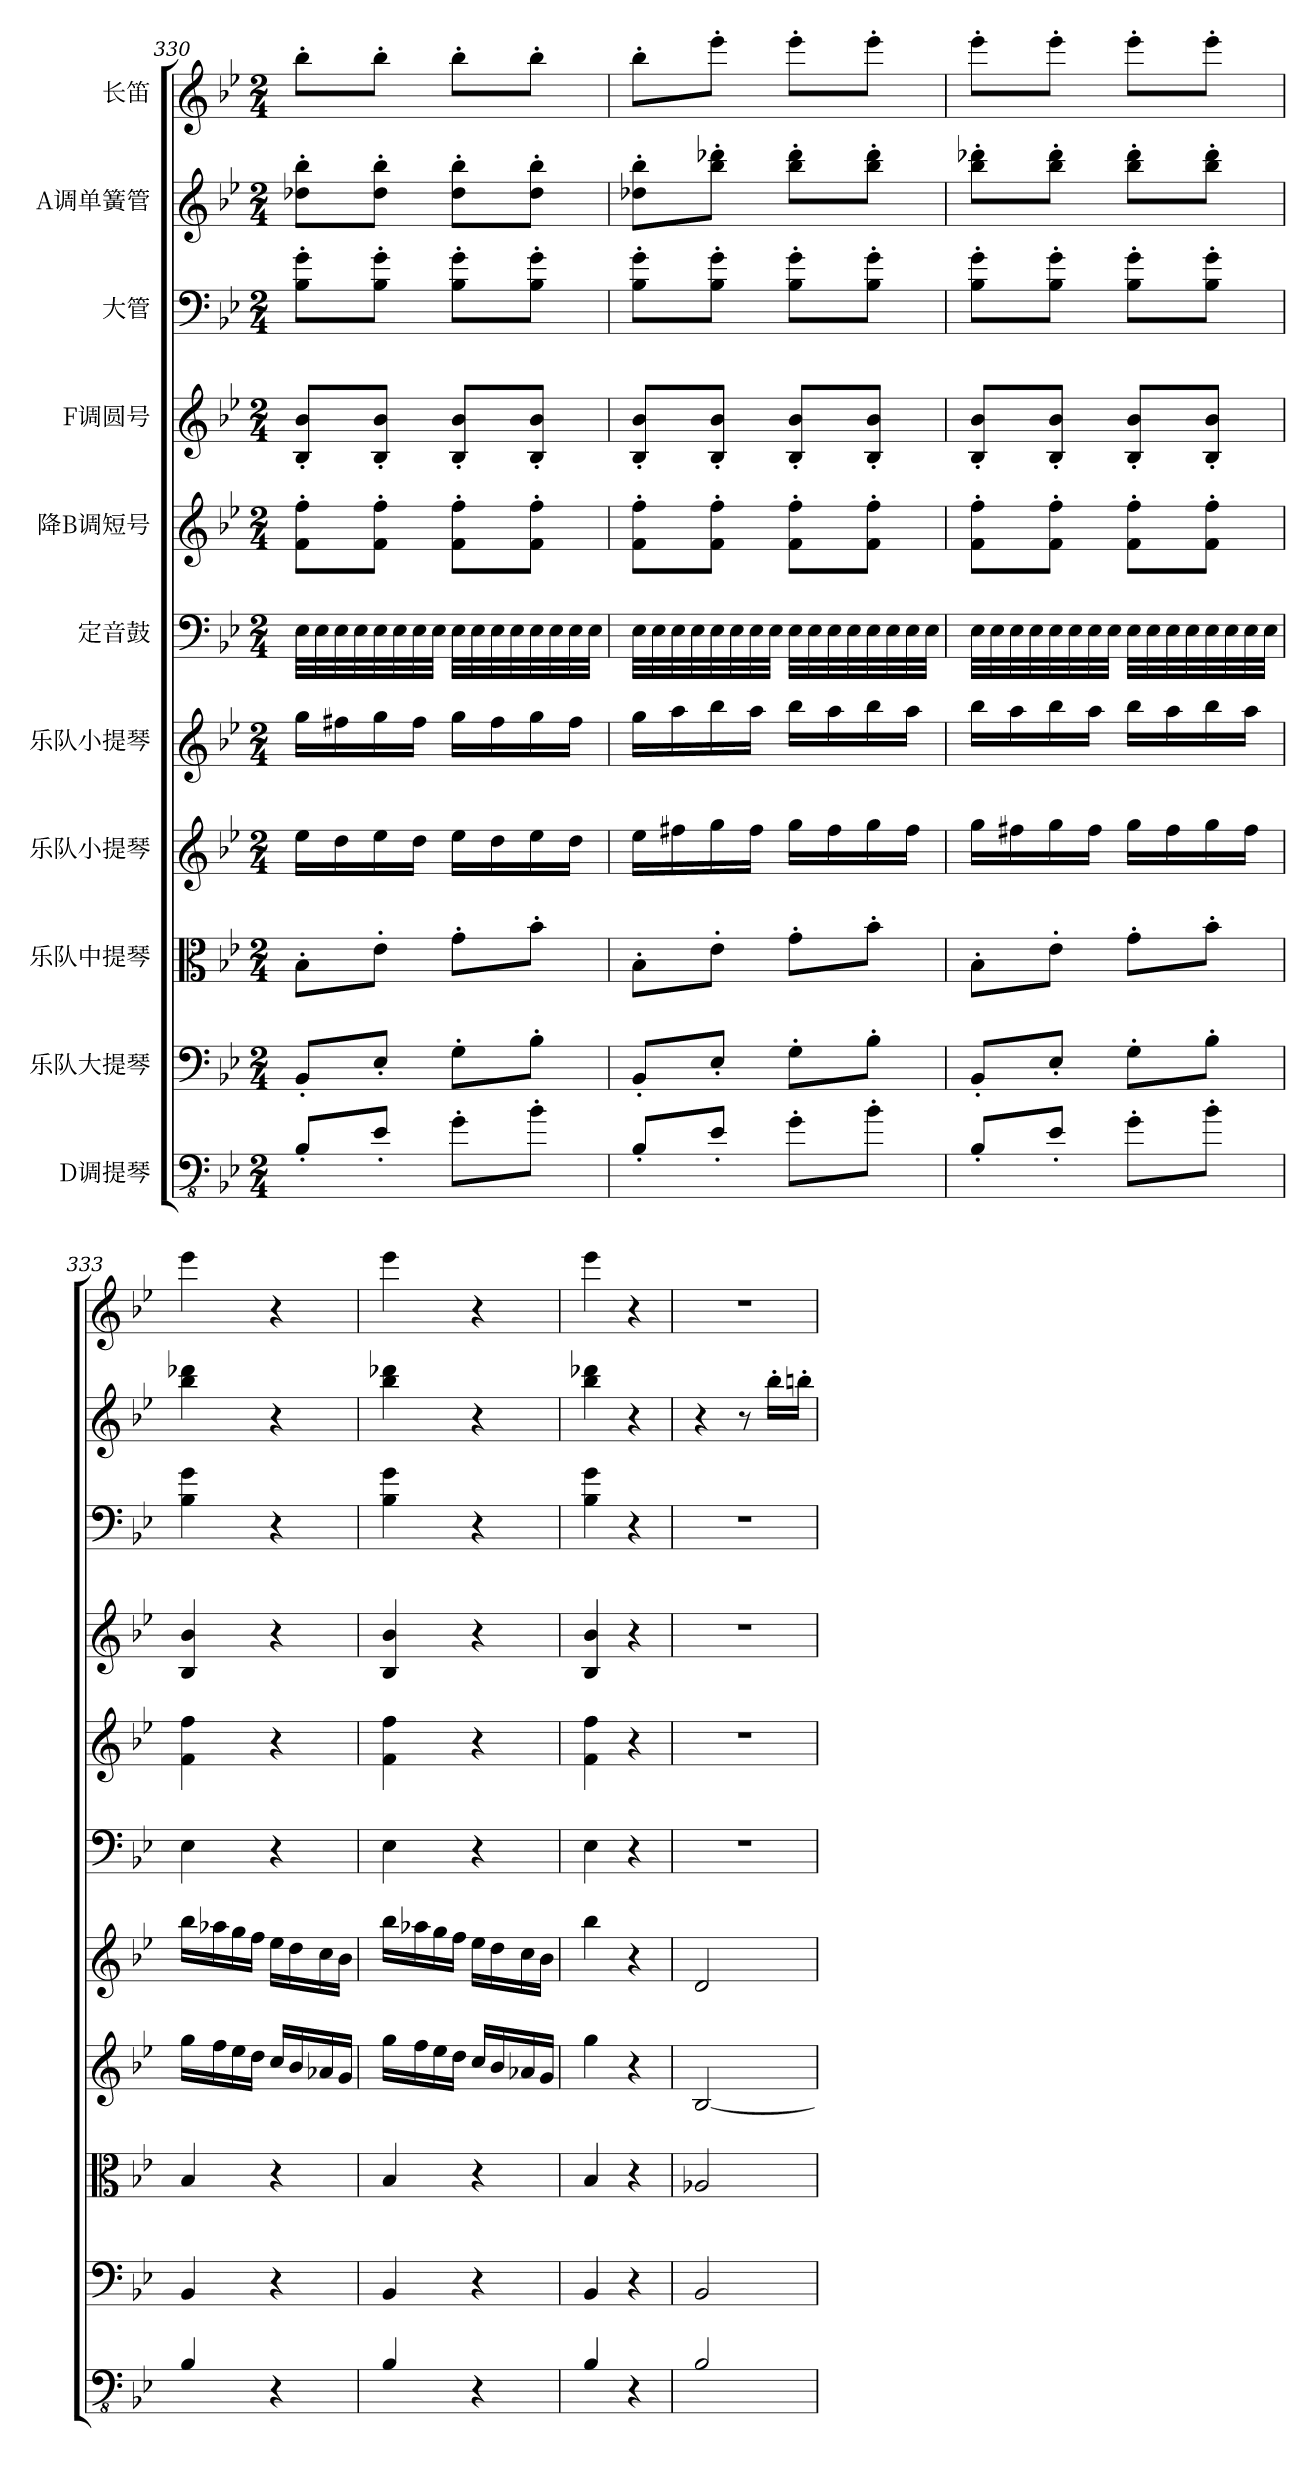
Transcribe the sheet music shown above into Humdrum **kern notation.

**kern	**kern	**kern	**kern	**kern	**kern	**kern	**kern	**kern	**kern	**kern
*part11	*part10	*part9	*part8	*part7	*part6	*part5	*part4	*part3	*part2	*part1
*staff11	*staff10	*staff9	*staff8	*staff7	*staff6	*staff5	*staff4	*staff3	*staff2	*staff1
*I"D调提琴	*I"乐队大提琴	*I"乐队中提琴	*I"乐队小提琴	*I"乐队小提琴	*I"定音鼓	*I"降B调短号	*I"F调圆号	*I"大管	*I"A调单簧管	*I"长笛
*clefFv4	*clefF4	*clefC3	*clefG2	*clefG2	*clefF4	*clefG2	*clefG2	*clefF4	*clefG2	*clefG2
*ITrd7c12	*	*	*	*	*	*ITrd1c2	*ITrd4c7	*	*ITrd2c3	*
*k[b-e-]	*k[b-e-]	*k[b-e-]	*k[b-e-]	*k[b-e-]	*k[b-e-]	*k[b-e-a-d-]	*k[b-e-a-]	*k[b-e-]	*k[f#]	*k[b-e-]
*M2/4	*M2/4	*M2/4	*M2/4	*M2/4	*M2/4	*M2/4	*M2/4	*M2/4	*M2/4	*M2/4
=330	=330	=330	=330	=330	=330	=330	=330	=330	=330	=330
8BBB-'/L	8BB-'/L	8B-'\L	16ee-\LL	16gg\LL	32E-\LLL	8e-\' 8ee-\'L	8E-/' 8e-/'L	8B-\' 8g\'L	8b-X\' 8gg\'L	8bb-'\L
.	.	.	.	.	32E-\	.	.	.	.	.
.	.	.	16dd\	16ff#X\	32E-\	.	.	.	.	.
.	.	.	.	.	32E-\	.	.	.	.	.
8EE-'/J	8E-'/J	8e-'\J	16ee-\	16gg\	32E-\	8e-\' 8ee-\'J	8E-/' 8e-/'J	8B-\' 8g\'J	8b-\' 8gg\'J	8bb-'\J
.	.	.	.	.	32E-\	.	.	.	.	.
.	.	.	16dd\JJ	16ff#\JJ	32E-\	.	.	.	.	.
.	.	.	.	.	32E-\JJJ	.	.	.	.	.
8GG'\L	8G'\L	8g'\L	16ee-\LL	16gg\LL	32E-\LLL	8e-\' 8ee-\'L	8E-/' 8e-/'L	8B-\' 8g\'L	8b-\' 8gg\'L	8bb-'\L
.	.	.	.	.	32E-\	.	.	.	.	.
.	.	.	16dd\	16ff#\	32E-\	.	.	.	.	.
.	.	.	.	.	32E-\	.	.	.	.	.
8BB-'\J	8B-'\J	8b-'\J	16ee-\	16gg\	32E-\	8e-\' 8ee-\'J	8E-/' 8e-/'J	8B-\' 8g\'J	8b-\' 8gg\'J	8bb-'\J
.	.	.	.	.	32E-\	.	.	.	.	.
.	.	.	16dd\JJ	16ff#\JJ	32E-\	.	.	.	.	.
.	.	.	.	.	32E-\JJJ	.	.	.	.	.
!!LO:PB:g=z
=331	=331	=331	=331	=331	=331	=331	=331	=331	=331	=331
8BBB-'/L	8BB-'/L	8B-'\L	16ee-\LL	16gg\LL	32E-\LLL	8e-\' 8ee-\'L	8E-/' 8e-/'L	8B-\' 8g\'L	8b-X\' 8gg\'L	8bb-'\L
.	.	.	.	.	32E-\	.	.	.	.	.
.	.	.	16ff#X\	16aa\	32E-\	.	.	.	.	.
.	.	.	.	.	32E-\	.	.	.	.	.
8EE-'/J	8E-'/J	8e-'\J	16gg\	16bb-\	32E-\	8e-\' 8ee-\'J	8E-/' 8e-/'J	8B-\' 8g\'J	8gg\' 8bb-X\'J	8eee-'\J
.	.	.	.	.	32E-\	.	.	.	.	.
.	.	.	16ff#\JJ	16aa\JJ	32E-\	.	.	.	.	.
.	.	.	.	.	32E-\JJJ	.	.	.	.	.
8GG'\L	8G'\L	8g'\L	16gg\LL	16bb-\LL	32E-\LLL	8e-\' 8ee-\'L	8E-/' 8e-/'L	8B-\' 8g\'L	8gg\' 8bb-\'L	8eee-'\L
.	.	.	.	.	32E-\	.	.	.	.	.
.	.	.	16ff#\	16aa\	32E-\	.	.	.	.	.
.	.	.	.	.	32E-\	.	.	.	.	.
8BB-'\J	8B-'\J	8b-'\J	16gg\	16bb-\	32E-\	8e-\' 8ee-\'J	8E-/' 8e-/'J	8B-\' 8g\'J	8gg\' 8bb-\'J	8eee-'\J
.	.	.	.	.	32E-\	.	.	.	.	.
.	.	.	16ff#\JJ	16aa\JJ	32E-\	.	.	.	.	.
.	.	.	.	.	32E-\JJJ	.	.	.	.	.
=332	=332	=332	=332	=332	=332	=332	=332	=332	=332	=332
8BBB-'/L	8BB-'/L	8B-'\L	16gg\LL	16bb-\LL	32E-\LLL	8e-\' 8ee-\'L	8E-/' 8e-/'L	8B-\' 8g\'L	8gg\' 8bb-X\'L	8eee-'\L
.	.	.	.	.	32E-\	.	.	.	.	.
.	.	.	16ff#X\	16aa\	32E-\	.	.	.	.	.
.	.	.	.	.	32E-\	.	.	.	.	.
8EE-'/J	8E-'/J	8e-'\J	16gg\	16bb-\	32E-\	8e-\' 8ee-\'J	8E-/' 8e-/'J	8B-\' 8g\'J	8gg\' 8bb-\'J	8eee-'\J
.	.	.	.	.	32E-\	.	.	.	.	.
.	.	.	16ff#\JJ	16aa\JJ	32E-\	.	.	.	.	.
.	.	.	.	.	32E-\JJJ	.	.	.	.	.
8GG'\L	8G'\L	8g'\L	16gg\LL	16bb-\LL	32E-\LLL	8e-\' 8ee-\'L	8E-/' 8e-/'L	8B-\' 8g\'L	8gg\' 8bb-\'L	8eee-'\L
.	.	.	.	.	32E-\	.	.	.	.	.
.	.	.	16ff#\	16aa\	32E-\	.	.	.	.	.
.	.	.	.	.	32E-\	.	.	.	.	.
8BB-'\J	8B-'\J	8b-'\J	16gg\	16bb-\	32E-\	8e-\' 8ee-\'J	8E-/' 8e-/'J	8B-\' 8g\'J	8gg\' 8bb-\'J	8eee-'\J
.	.	.	.	.	32E-\	.	.	.	.	.
.	.	.	16ff#\JJ	16aa\JJ	32E-\	.	.	.	.	.
.	.	.	.	.	32E-\JJJ	.	.	.	.	.
=333	=333	=333	=333	=333	=333	=333	=333	=333	=333	=333
4BBB-/	4BB-/	4B-/	16gg\LL	16bb-\LL	4E-\	4e-\ 4ee-\	4E-/ 4e-/	4B-\ 4g\	4gg\ 4bb-X\	4eee-\
.	.	.	16ff\	16aa-X\	.	.	.	.	.	.
.	.	.	16ee-\	16gg\	.	.	.	.	.	.
.	.	.	16dd\JJ	16ff\JJ	.	.	.	.	.	.
4r	4r	4r	16cc/LL	16ee-\LL	4r	4r	4r	4r	4r	4r
.	.	.	16b-/	16dd\	.	.	.	.	.	.
.	.	.	16a-X/	16cc\	.	.	.	.	.	.
.	.	.	16g/JJ	16b-\JJ	.	.	.	.	.	.
!!LO:PB:g=z
=334	=334	=334	=334	=334	=334	=334	=334	=334	=334	=334
4BBB-/	4BB-/	4B-/	16gg\LL	16bb-\LL	4E-\	4e-\ 4ee-\	4E-/ 4e-/	4B-\ 4g\	4gg\ 4bb-X\	4eee-\
.	.	.	16ff\	16aa-X\	.	.	.	.	.	.
.	.	.	16ee-\	16gg\	.	.	.	.	.	.
.	.	.	16dd\JJ	16ff\JJ	.	.	.	.	.	.
4r	4r	4r	16cc/LL	16ee-\LL	4r	4r	4r	4r	4r	4r
.	.	.	16b-/	16dd\	.	.	.	.	.	.
.	.	.	16a-X/	16cc\	.	.	.	.	.	.
.	.	.	16g/JJ	16b-\JJ	.	.	.	.	.	.
=335	=335	=335	=335	=335	=335	=335	=335	=335	=335	=335
*	*	*	*	*	*	*	*	*	*	*MM127
4BBB-/	4BB-/	4B-/	4gg\	4bb-\	4E-\	4e-\ 4ee-\	4E-/ 4e-/	4B-\ 4g\	4gg\ 4bb-X\	4eee-\
4r	4r	4r	4r	4r	4r	4r	4r	4r	4r	4r
=336	=336	=336	=336	=336	=336	=336	=336	=336	=336	=336
*	*	*	*	*	*	*	*	*	*	*MM132
2BBB-/	2BB-/	2A-X/	[2B-/	2d/	2r	2r	2r	2r	4r	2r
.	.	.	.	.	.	.	.	.	8r	.
.	.	.	.	.	.	.	.	.	16gg'\LL	.
.	.	.	.	.	.	.	.	.	16gg#X'\JJ	.
=	=	=	=	=	=	=	=	=	=	=
*-	*-	*-	*-	*-	*-	*-	*-	*-	*-	*-
